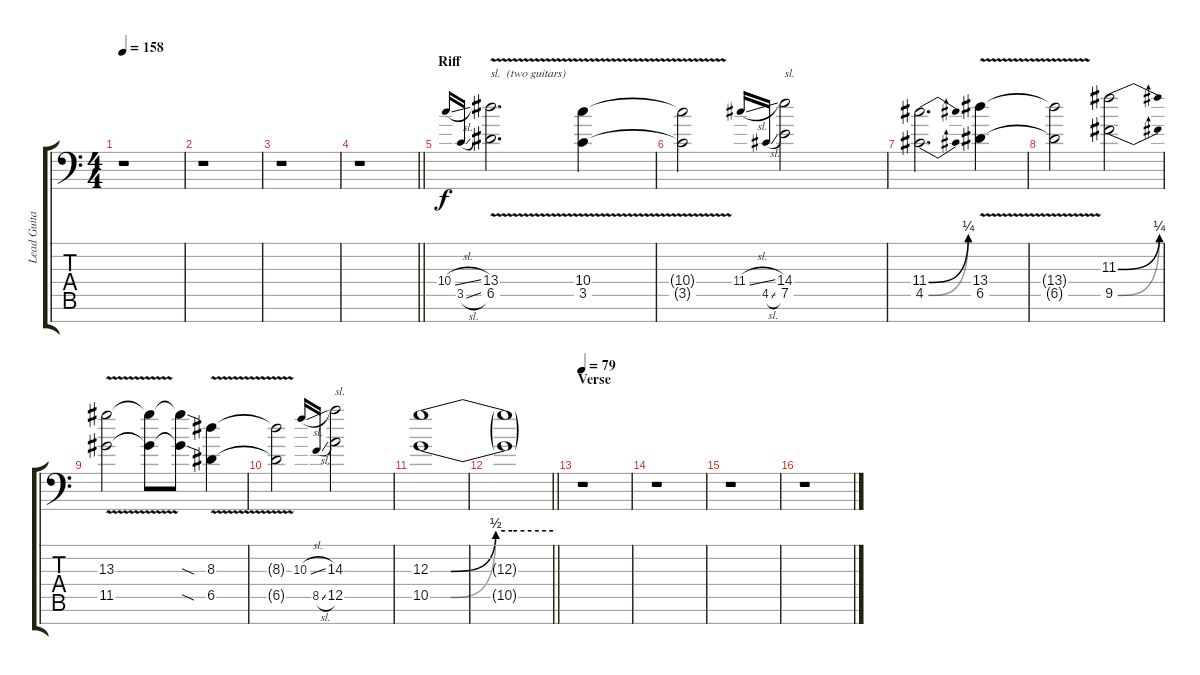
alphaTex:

\track ("Lead Guitar" "Lead Guita") {instrument distortionguitar}
\staff {score tabs}
\tuning (E4 B3 G3 D3 A2 D2 A1) {hide}
\ts (4 4)
\tempo 158
\clef f4
\ks c
r.1{dy f} |
r.1 |
r.1 |
\barLineRight lightlight
r.1 |
\section ("" "Riff")
10.4{sl}.16{gr onbeat} 3.5{sl}.16{gr onbeat} (13.4{v} 6.5{v}).2{d txt "sl.  (two guitars)" volume 14} (10.4{v} 3.5{v}).4 |
(10.4{t} 3.5{t}).2 11.4{sl}.16{gr onbeat} 4.5{sl}.16{gr onbeat} (14.4 7.5).2{txt "sl."} |
(11.4{be (bend 0 0 60 1)} 4.5{be (bend 0 0 60 1)}).2{d} (13.4{v} 6.5{v}).4 |
(13.4{t} 6.5{t}).2 (11.3{be (bend 0 0 60 1)} 9.5{be (bend 0 0 60 1)}).2 |
(13.3{v} 11.5{v}).2 (13.3{t} 11.5{t}).8 (13.3{sod t} 11.5{sod t}).8 (8.3{v} 6.5{v}).4 |
(8.3{t} 6.5{t}).2 10.3{sl}.16{gr onbeat} 8.5{sl}.16{gr onbeat} (14.3 12.5).2{txt "sl."} |
(12.3{be (custom 0 0 10 0 32 2 40 2 60 2)} 10.5{be (custom 0 0 10 0 32 2 40 2 60 2)}).1 |
\barLineRight lightlight
(12.3{t} 10.5{t}).1 |
\section ("" "Verse")
\tempo 79
r.1 |
r.1 |
r.1 |
r.1
